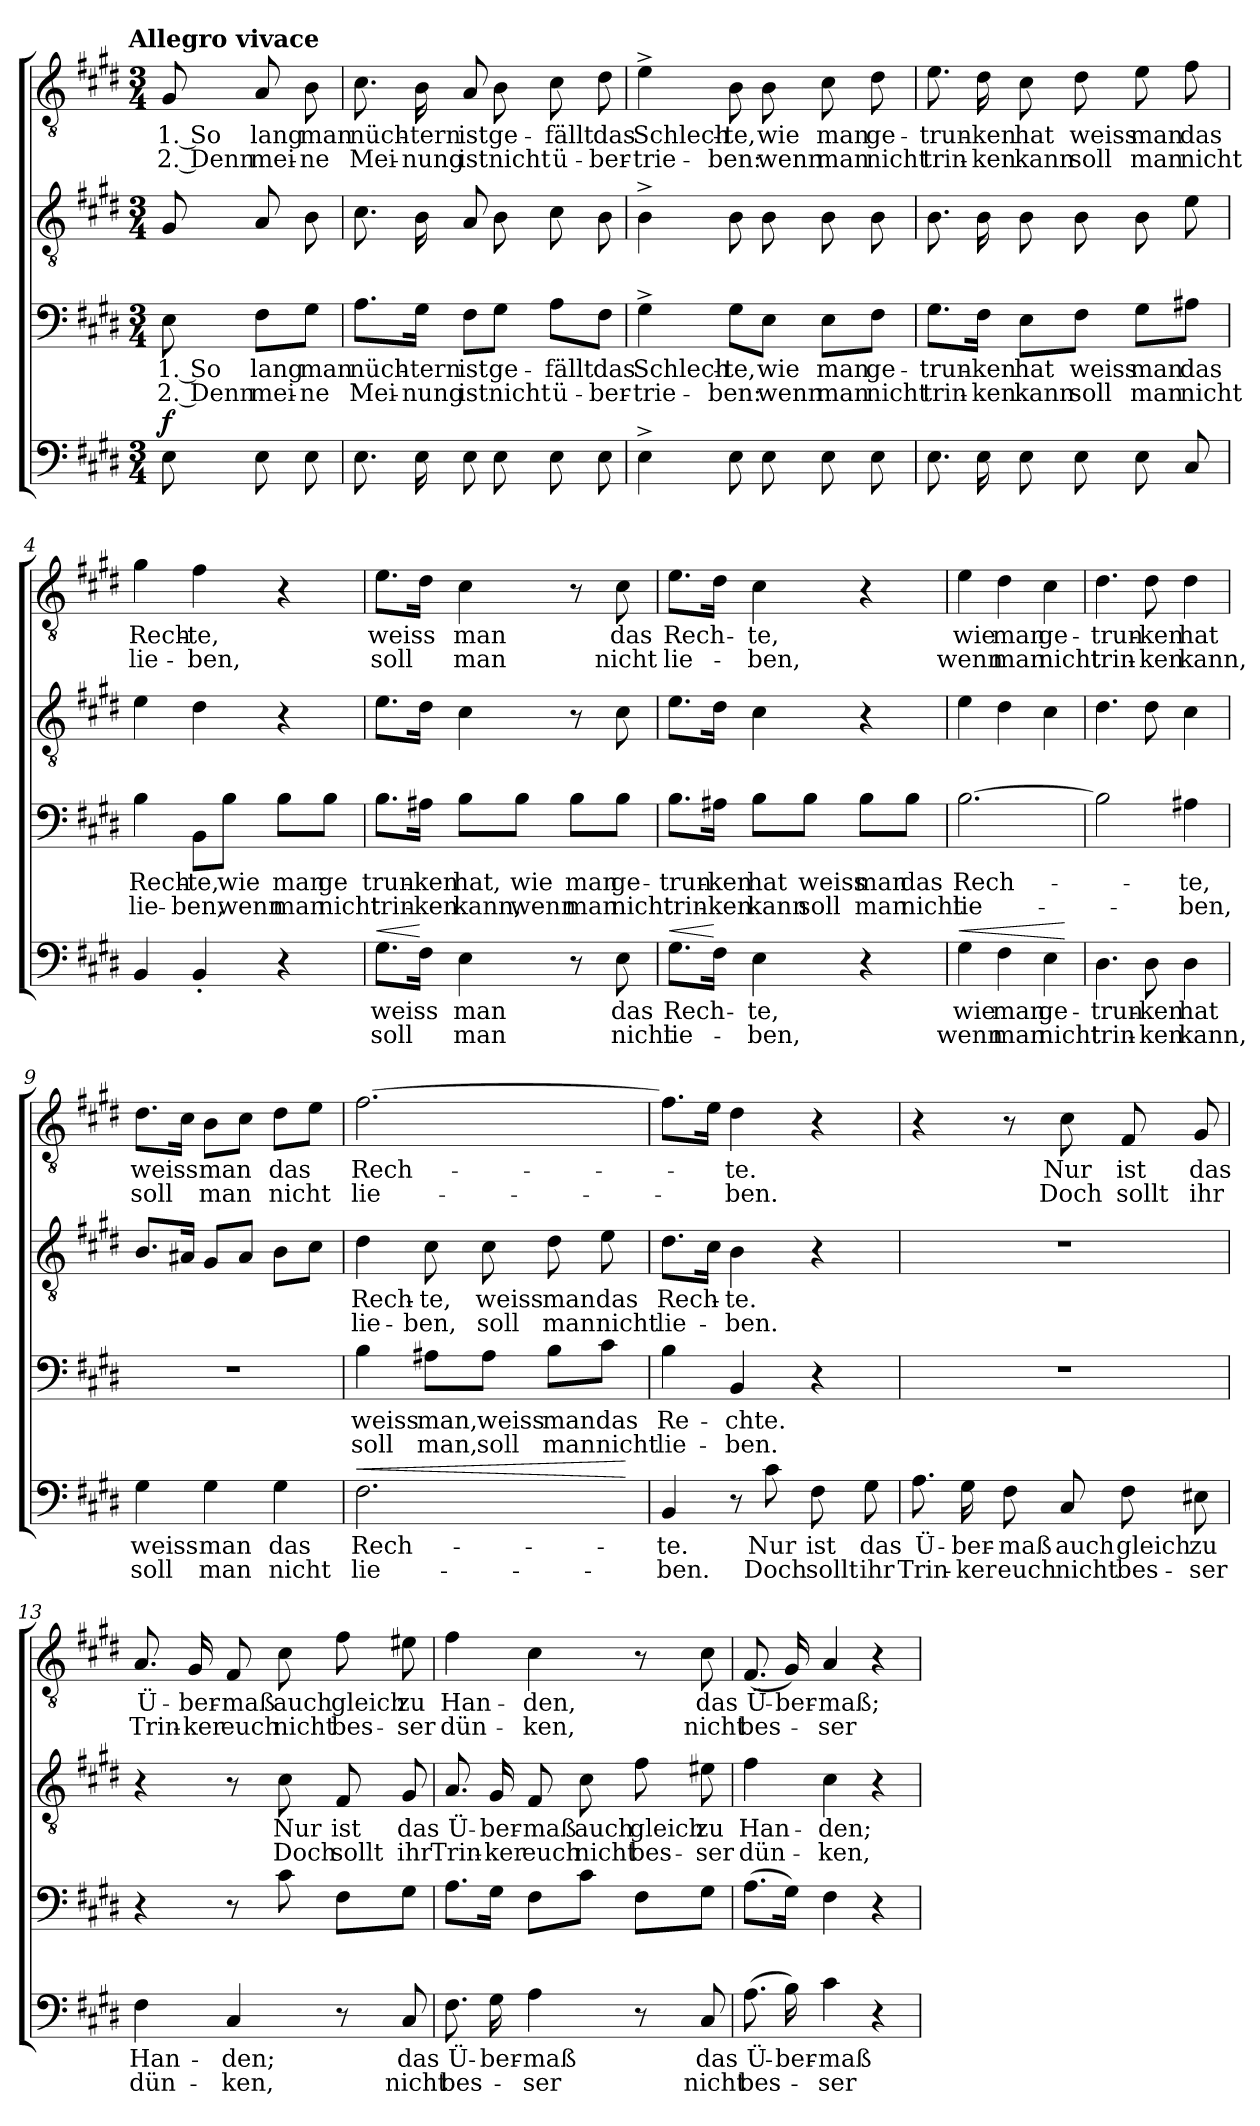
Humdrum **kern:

**kern	**text	**text	**dynam	**kern	**text	**text	**kern	**text	**text	**kern	**text	**text
*part4	*part4	*part4	*part4	*part3	*part3	*part3	*part2	*part2	*part2	*part1	*part1	*part1
*staff4	*staff4	*staff4	*staff4	*staff3	*staff3	*staff3	*staff2	*staff2	*staff2	*staff1	*staff1	*staff1
*clefF4	*	*	*	*clefF4	*	*	*clefGv2	*	*	*clefGv2	*	*
*k[f#c#g#d#]	*	*	*	*k[f#c#g#d#]	*	*	*k[f#c#g#d#]	*	*	*k[f#c#g#d#]	*	*
!!LO:TX:omd:t=Allegro vivace
*M3/4	*	*	*	*M3/4	*	*	*M3/4	*	*	*M3/4	*	*
*MM160	*	*	*	*MM160	*	*	*MM160	*	*	*MM160	*	*
=	=	=	=	=	=	=	=	=	=	=	=	=
!	!	!	!LO:DY:a	!	!	!	!	!	!	!	!	!
8E	.	.	f	8E	1. So	2. Denn	8G#	.	.	8G#	1. So	2. Denn
8E	.	.	.	8F#\L	lang	mei-	8A	.	.	8A	lang	mei-
8E	.	.	.	8G#\J	man	-ne	8B	.	.	8B	man	-ne
=1	=1	=1	=1	=1	=1	=1	=1	=1	=1	=1	=1	=1
8.E	.	.	.	8.A\L	nüch-	Mei-	8.c#	.	.	8.c#	nüch-	Mei-
16E	.	.	.	16G#\Jk	-tern	-nung	16B	.	.	16B	-tern	-nung
8E	.	.	.	8F#\L	ist	ist	8A	.	.	8A	ist	ist
8E	.	.	.	8G#\J	ge-	nicht	8B	.	.	8B	ge-	nicht
8E	.	.	.	8A\L	-fällt	ü-	8c#	.	.	8c#	-fällt	ü-
8E	.	.	.	8F#\J	das	-ber-	8B	.	.	8d#	das	-ber-
=2	=2	=2	=2	=2	=2	=2	=2	=2	=2	=2	=2	=2
4E^	.	.	.	4G#^	Schlech-	-trie-	4B^	.	.	4e^	Schlech-	-trie-
8E	.	.	.	8G#\L	-te,	-ben:	8B	.	.	8B	-te,	-ben:
8E	.	.	.	8E\J	wie	wenn	8B	.	.	8B	wie	wenn
8E	.	.	.	8E\L	man	man	8B	.	.	8c#	man	man
8E	.	.	.	8F#\J	ge-	nicht	8B	.	.	8d#	ge-	nicht
=3	=3	=3	=3	=3	=3	=3	=3	=3	=3	=3	=3	=3
8.E	.	.	.	8.G#\L	-trun-	trin-	8.B	.	.	8.e	-trun-	trin-
16E	.	.	.	16F#\Jk	-ken	-ken	16B	.	.	16d#	-ken	-ken
8E	.	.	.	8E\L	hat	kann	8B	.	.	8c#	hat	kann
8E	.	.	.	8F#\J	weiss	soll	8B	.	.	8d#	weiss	soll
8E	.	.	.	8G#\L	man	man	8B	.	.	8e	man	man
8C#	.	.	.	8A#X\J	das	nicht	8e	.	.	8f#	das	nicht
=4	=4	=4	=4	=4	=4	=4	=4	=4	=4	=4	=4	=4
4BB	.	.	.	4B	Rech-	lie-	4e	.	.	4g#	Rech-	lie-
4BB'	.	.	.	8BB\L	-te,	-ben,	4d#	.	.	4f#	-te,	-ben,
.	.	.	.	8B\J	wie	wenn	.	.	.	.	.	.
4r	.	.	.	8B\L	man	man	4r	.	.	4r	.	.
.	.	.	.	8B\J	ge	nicht	.	.	.	.	.	.
=5	=5	=5	=5	=5	=5	=5	=5	=5	=5	=5	=5	=5
!	!	!	!LO:HP:a	!	!	!	!	!	!	!	!	!
8.G#L	weiss	soll	<	8.B\L	trun-	trin-	8.eL	.	.	8.eL	weiss	soll
16F#Jk	.	.	[	16A#X\Jk	-ken	-ken	16d#Jk	.	.	16d#Jk	.	.
4E	man	man	.	8B\L	hat,	kann,	4c#	.	.	4c#	man	man
.	.	.	.	8B\J	wie	wenn	.	.	.	.	.	.
8r	.	.	.	8B\L	man	man	8r	.	.	8r	.	.
8E	das	nicht	.	8B\J	ge-	nicht	8c#	.	.	8c#	das	nicht
=6	=6	=6	=6	=6	=6	=6	=6	=6	=6	=6	=6	=6
!	!	!	!LO:HP:a	!	!	!	!	!	!	!	!	!
8.G#L	Rech-	lie-	<	8.B\L	-trun-	trin-	8.eL	.	.	8.eL	Rech-	lie-
16F#Jk	.	.	[	16A#X\Jk	-ken	-ken	16d#Jk	.	.	16d#Jk	.	.
4E	-te,	-ben,	.	8B\L	hat	kann	4c#	.	.	4c#	-te,	-ben,
.	.	.	.	8B\J	weiss	soll	.	.	.	.	.	.
4r	.	.	.	8B\L	man	man	4r	.	.	4r	.	.
.	.	.	.	8B\J	das	nicht	.	.	.	.	.	.
=7	=7	=7	=7	=7	=7	=7	=7	=7	=7	=7	=7	=7
!	!	!	!LO:HP:a	!	!	!	!	!	!	!	!	!
4G#	wie	wenn	<	[2.B	Rech-	lie-	4e	.	.	4e	wie	wenn
4F#	man	man	.	.	.	.	4d#	.	.	4d#	man	man
4E	ge-	nicht	.	.	.	.	4c#	.	.	4c#	ge-	nicht
.	.	.	[	.	.	.	.	.	.	.	.	.
=8	=8	=8	=8	=8	=8	=8	=8	=8	=8	=8	=8	=8
4.D#	-trun-	trin-	.	2B]	.	.	4.d#	.	.	4.d#	-trun-	trin-
8D#	-ken	-ken	.	.	.	.	8d#	.	.	8d#	-ken	-ken
4D#	hat	kann,	.	4A#X	-te,	-ben,	4c#	.	.	4d#	hat	kann,
=9	=9	=9	=9	=9	=9	=9	=9	=9	=9	=9	=9	=9
4G#	weiss	soll	.	2.r	.	.	8.BL	.	.	8.d#L	weiss	soll
.	.	.	.	.	.	.	16A#XJk	.	.	16c#Jk	.	.
4G#	man	man	.	.	.	.	8G#L	.	.	8BL	man	man
.	.	.	.	.	.	.	8A#J	.	.	8c#J	.	.
4G#	das	nicht	.	.	.	.	8BL	.	.	8d#L	das	nicht
.	.	.	.	.	.	.	8c#J	.	.	8eJ	.	.
=10	=10	=10	=10	=10	=10	=10	=10	=10	=10	=10	=10	=10
!	!	!	!LO:HP:a	!	!	!	!	!	!	!	!	!
2.F#	Rech-	lie-	<	4B	weiss	soll	4d#	Rech-	lie-	[2.f#	Rech-	lie-
.	.	.	.	8A#X\L	man,	man,	8c#	-te,	-ben,	.	.	.
.	.	.	.	8A#\J	weiss	soll	8c#	weiss	soll	.	.	.
.	.	.	.	8B\L	man	man	8d#	man	man	.	.	.
.	.	.	.	8c#\J	das	nicht	8e	das	nicht	.	.	.
.	.	.	[	.	.	.	.	.	.	.	.	.
=11	=11	=11	=11	=11	=11	=11	=11	=11	=11	=11	=11	=11
4BB	-te.	-ben.	.	4B	Re-	lie-	8.d#L	Rech-	lie-	8.f#L]	.	.
.	.	.	.	.	.	.	16c#Jk	.	.	16eJk	.	.
8r	.	.	.	4BB	-chte.	-ben.	4B	-te.	-ben.	4d#	-te.	-ben.
8c#	Nur	Doch	.	.	.	.	.	.	.	.	.	.
8F#	ist	sollt	.	4r	.	.	4r	.	.	4r	.	.
8G#	das	ihr	.	.	.	.	.	.	.	.	.	.
=12	=12	=12	=12	=12	=12	=12	=12	=12	=12	=12	=12	=12
8.A	Ü-	Trin-	.	2.r	.	.	2.r	.	.	4r	.	.
16G#	-ber-	-ker	.	.	.	.	.	.	.	.	.	.
8F#	-maß	euch	.	.	.	.	.	.	.	8r	.	.
8C#	auch	nicht	.	.	.	.	.	.	.	8c#	Nur	Doch
8F#	gleich	bes-	.	.	.	.	.	.	.	8F#	ist	sollt
8E#X	zu	-ser	.	.	.	.	.	.	.	8G#	das	ihr
=13	=13	=13	=13	=13	=13	=13	=13	=13	=13	=13	=13	=13
4F#	Han-	dün-	.	4r	.	.	4r	.	.	8.A	Ü-	Trin-
.	.	.	.	.	.	.	.	.	.	16G#	-ber-	-ker
4C#	-den;	-ken,	.	8r	.	.	8r	.	.	8F#	-maß	euch
.	.	.	.	8c#	.	.	8c#	Nur	Doch	8c#	auch	nicht
8r	.	.	.	8F#\L	.	.	8F#	ist	sollt	8f#	gleich	bes-
8C#	das	nicht	.	8G#\J	.	.	8G#	das	ihr	8e#X	zu	-ser
=14	=14	=14	=14	=14	=14	=14	=14	=14	=14	=14	=14	=14
8.F#	Ü-	bes-	.	8.A\L	.	.	8.A	Ü-	Trin-	4f#	Han-	dün-
16G#	-ber-	.	.	16G#\Jk	.	.	16G#	-ber-	-ker	.	.	.
4A	-maß	-ser	.	8F#\L	.	.	8F#	-maß	euch	4c#	-den,	-ken,
.	.	.	.	8c#\J	.	.	8c#	auch	nicht	.	.	.
8r	.	.	.	8F#\L	.	.	8f#	gleich	bes-	8r	.	.
8C#	das	nicht	.	8G#\J	.	.	8e#X	zu	-ser	8c#	das	nicht
=15	=15	=15	=15	=15	=15	=15	=15	=15	=15	=15	=15	=15
(8.A	Ü-	bes-	.	(8.A\L	.	.	4f#	Han-	dün-	(8.F#	Ü-	bes-
16B)	-ber-	.	.	16G#\Jk)	.	.	.	.	.	16G#)	-ber-	.
4c#	-maß	-ser	.	4F#	.	.	4c#	-den;	-ken,	4A	-maß;	-ser
4r	.	.	.	4r	.	.	4r	.	.	4r	.	.
=	=	=	=	=	=	=	=	=	=	=	=	=
*-	*-	*-	*-	*-	*-	*-	*-	*-	*-	*-	*-	*-
